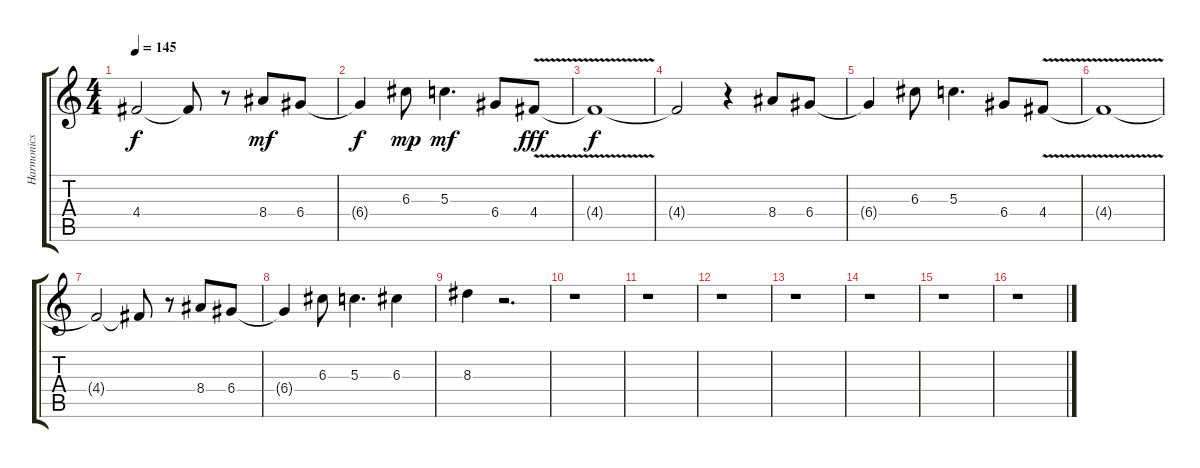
\track ("Harmonics" "Harmonics") {instrument guitarharmonics}
\staff {score tabs}
\tuning (E4 B3 G3 D3 A2 E2) {hide}
\ts (4 4)
\tempo 145
\clef g2
\ks c
4.4{t}.2{dy f} 4.4{t}.8 r.8 8.4.8{dy mf} 6.4.8 |
6.4{t}.4{dy f} 6.3.8{dy mp} 5.3.4{d dy mf} 6.4.8 4.4{v}.8{dy fff} |
4.4{t}.1{dy f} |
4.4{t}.2 r.4 8.4.8 6.4.8 |
6.4{t}.4 6.3.8 5.3.4{d} 6.4.8 4.4{v}.8 |
4.4{t}.1 |
4.4{t}.2 4.4{t}.8 r.8 8.4.8 6.4.8 |
6.4{t}.4 6.3.8 5.3.4{d} 6.3.4 |
8.3.4 r.2{d} |
r.1 |
r.1 |
r.1 |
r.1 |
r.1 |
r.1 |
r.1
